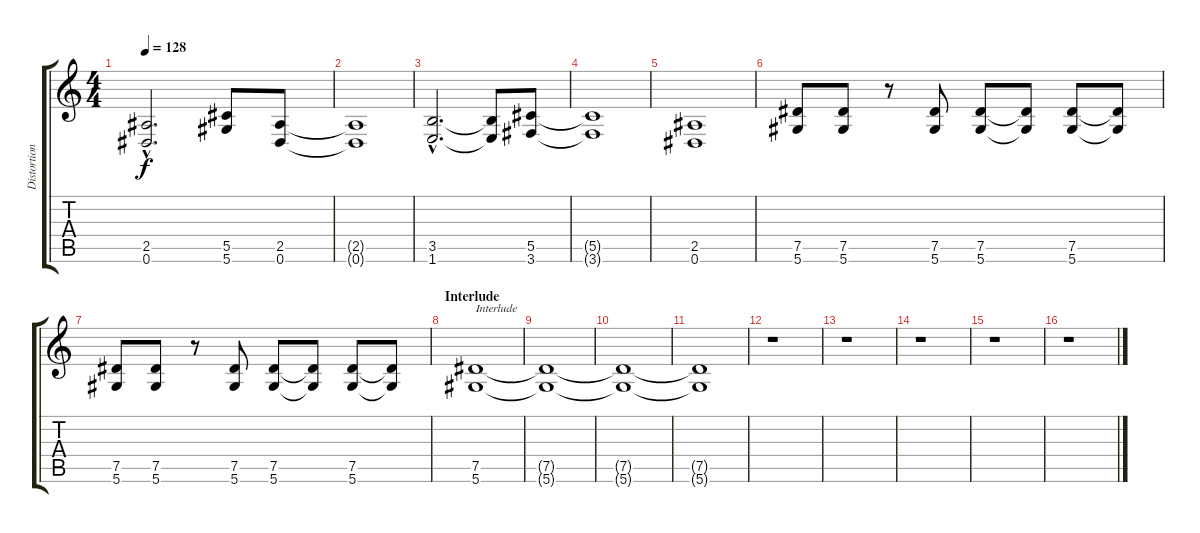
\track ("Distortion Guitar" "Distortion") {instrument distortionguitar}
\staff {score tabs}
\tuning (Eb4 Bb3 Gb3 Db3 Ab2 Eb2) {hide}
\ts (4 4)
\tempo 128
\clef g2
\ks c
(2.5{hac} 0.6{hac}).2{d dy f} (5.5 5.6).8 (2.5 0.6).8 |
(2.5{t} 0.6{t}).1 |
(3.5{hac} 1.6{hac}).2{d} (3.5{t} 1.6{t}).8 (5.5 3.6).8 |
(5.5{t} 3.6{t}).1 |
(2.5 0.6).1 |
(7.5 5.6).8 (7.5 5.6).8 r.8 (7.5 5.6).8 (7.5 5.6).8 (7.5{t} 5.6{t}).8 (7.5 5.6).8 (7.5{t} 5.6{t}).8 |
(7.5 5.6).8 (7.5 5.6).8 r.8 (7.5 5.6).8 (7.5 5.6).8 (7.5{t} 5.6{t}).8 (7.5 5.6).8 (7.5{t} 5.6{t}).8 |
\section ("" "Interlude")
(7.5 5.6).1{txt "Interlude" volume 8} |
(7.5{t} 5.6{t}).1 |
(7.5{t} 5.6{t}).1 |
(7.5{t} 5.6{t}).1 |
r.1{volume 16} |
r.1 |
r.1 |
r.1 |
r.1
